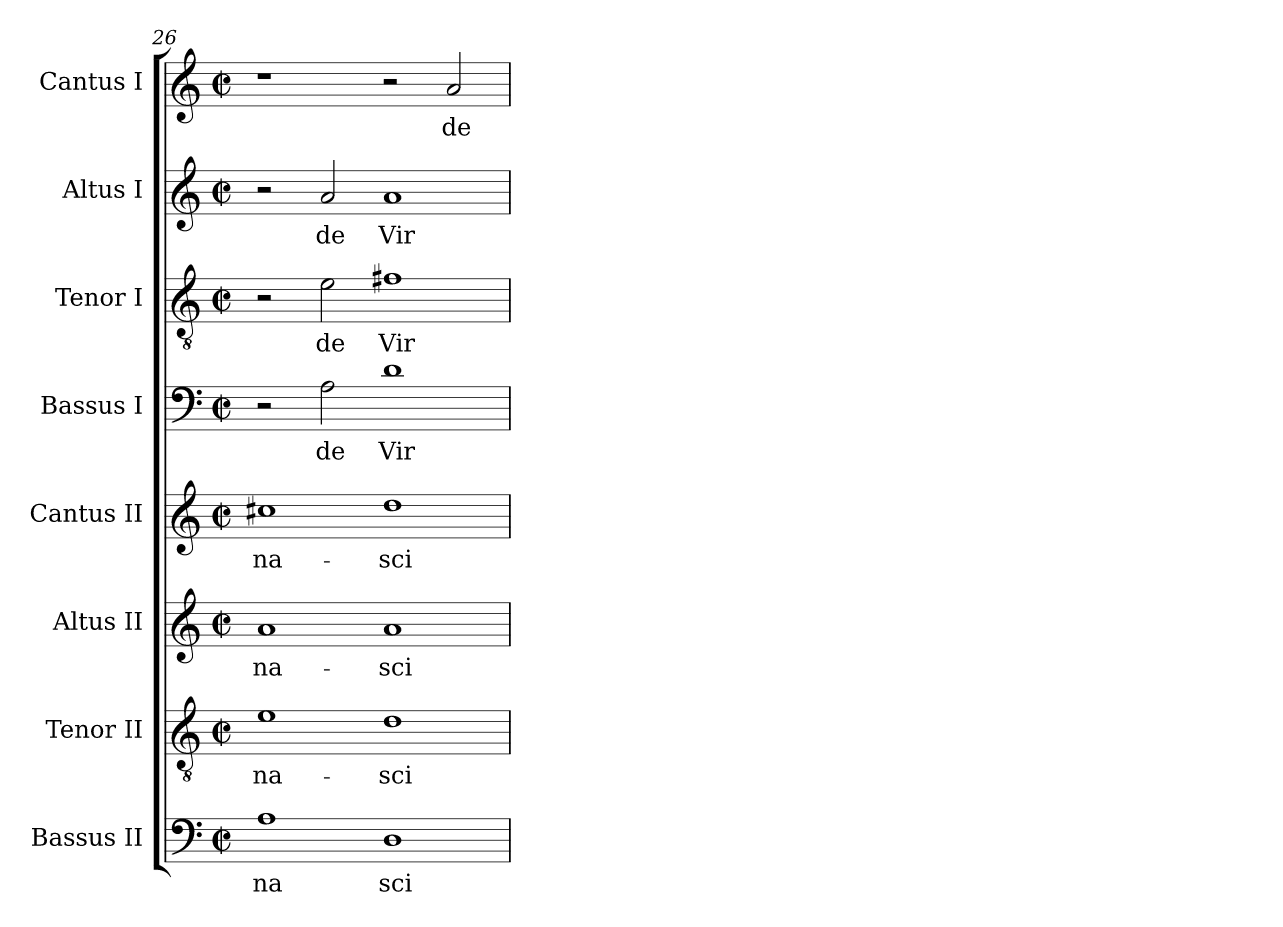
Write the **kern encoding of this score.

**kern	**text	**kern	**text	**kern	**text	**kern	**text	**kern	**text	**kern	**text	**kern	**text	**kern	**text
*part8	*part8	*part7	*part7	*part6	*part6	*part5	*part5	*part4	*part4	*part3	*part3	*part2	*part2	*part1	*part1
*staff8	*staff8	*staff7	*staff7	*staff6	*staff6	*staff5	*staff5	*staff4	*staff4	*staff3	*staff3	*staff2	*staff2	*staff1	*staff1
*I"Bassus II	*	*I"Tenor II	*	*I"Altus II	*	*I"Cantus II	*	*I"Bassus I	*	*I"Tenor I	*	*I"Altus I	*	*I"Cantus I	*
*clefF4	*	*clefGv2	*	*clefG2	*	*clefG2	*	*clefF4	*	*clefGv2	*	*clefG2	*	*clefG2	*
*M2/2	*	*M2/2	*	*M2/2	*	*M2/2	*	*M2/2	*	*M2/2	*	*M2/2	*	*M2/2	*
*met(c|)	*	*met(c|)	*	*met(c|)	*	*met(c|)	*	*met(c|)	*	*met(c|)	*	*met(c|)	*	*met(c|)	*
=26	=26	=26	=26	=26	=26	=26	=26	=26	=26	=26	=26	=26	=26	=26	=26
!	!LO:LY:b:cj	!	!LO:LY:b:cj	!	!LO:LY:b:cj	!	!LO:LY:b:cj	!	!	!	!	!	!	!	!
1A	na	1e	na-	1a	na-	1cc#X	na-	2r	.	2r	.	2r	.	1r	.
!	!	!	!	!	!	!	!	!	!LO:LY:b:cj	!	!LO:LY:b:cj	!	!LO:LY:b:cj	!	!
.	.	.	.	.	.	.	.	2A\	de	2e\	de	2a/	de	.	.
!	!LO:LY:b:cj	!	!LO:LY:b:cj	!	!LO:LY:b:cj	!	!LO:LY:b:cj	!	!LO:LY:b:cj	!	!LO:LY:b:cj	!	!LO:LY:b:cj	!	!
1D	sci	1d	-sci	1a	-sci	1dd	-sci	1d	Vir	1f#X	Vir-	1a	Vir	2r	.
!	!	!	!	!	!	!	!	!	!	!	!	!	!	!	!LO:LY:b:cj
.	.	.	.	.	.	.	.	.	.	.	.	.	.	2a/	de
=	=	=	=	=	=	=	=	=	=	=	=	=	=	=	=
*-	*-	*-	*-	*-	*-	*-	*-	*-	*-	*-	*-	*-	*-	*-	*-
